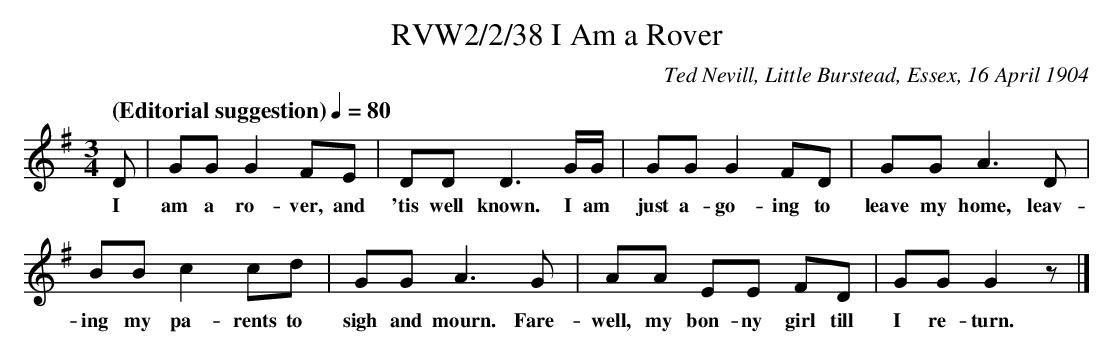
X:1
T:RVW2/2/38 I Am a Rover
C: Ted Nevill, Little Burstead, Essex, 16 April 1904
L:1/8
Q: "(Editorial suggestion)" 1/4=80
M:3/4
K:G
D | GG G2 FE | DD D3 G/2G/2 | GG G2 FD | GG A3 D |
w: I am a ro-ver, and 'tis well known. I am just a-go-ing to leave my home, leav-
BB c2 cd | GG A3 G | AA EE FD | GG G2 z |]
w: ing my pa-rents to sigh and mourn. Fare-well, my bon-ny girl till I re-turn.
